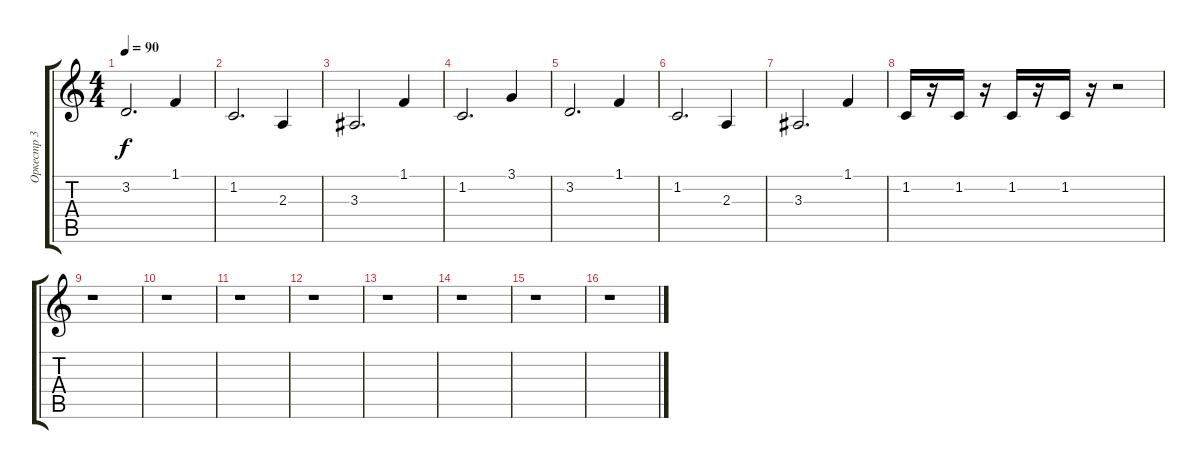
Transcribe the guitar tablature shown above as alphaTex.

\track ("Оркестр 3" "Оркестр 3") {instrument trombone}
\staff {score tabs}
\tuning (E4 B3 G3 D3 A2 E2) {hide}
\ts (4 4)
\tempo 90
\clef g2
\ks c
3.2.2{d dy f} 1.1.4 |
1.2.2{d} 2.3.4 |
3.3.2{d} 1.1.4 |
1.2.2{d} 3.1.4 |
3.2.2{d} 1.1.4 |
1.2.2{d} 2.3.4 |
3.3.2{d} 1.1.4 |
1.2.16 r.16 1.2.16 r.16 1.2.16 r.16 1.2.16 r.16 r.2 |
r.1 |
r.1 |
r.1 |
r.1 |
r.1 |
r.1 |
r.1 |
r.1
